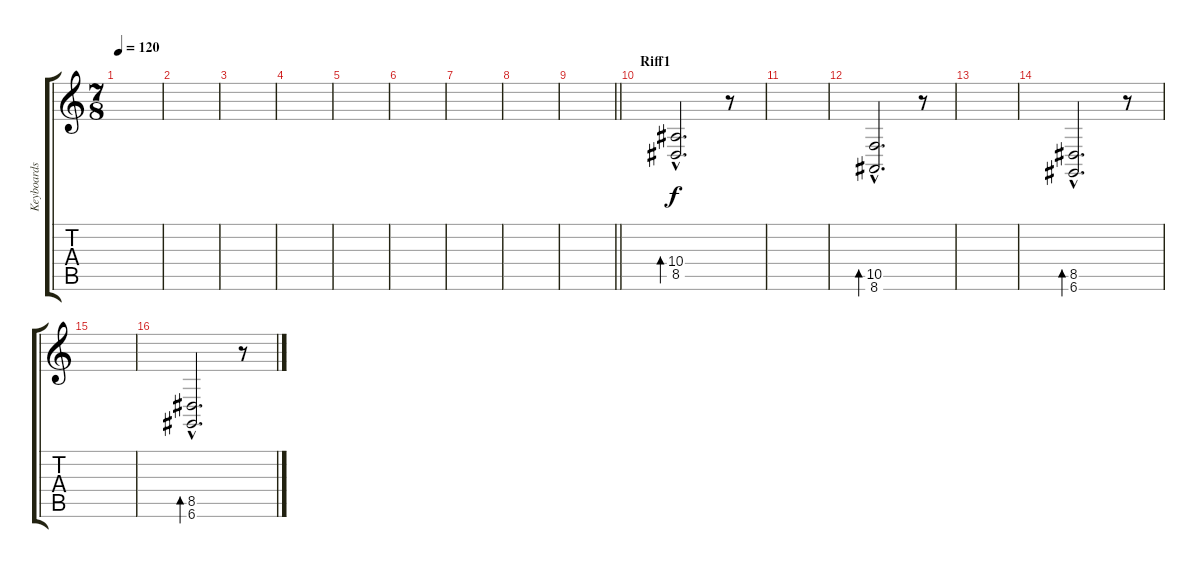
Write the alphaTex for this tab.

\track ("Keyboards" "Keyboards") {instrument acousticgrandpiano}
\staff {score tabs}
\tuning (D4 A3 F3 C3 G2 D2) {hide}
\ts (7 8)
\tempo 120
\clef g2
\ks c
|
|
|
|
|
|
|
|
\barLineRight lightlight
|
\section ("" "Riff1")
(10.4{hac} 8.5{hac}).2{d bd 480} r.8 |
|
(10.5{hac} 8.6{hac}).2{d bd 480} r.8 |
|
(8.5{hac} 6.6{hac}).2{d bd 480} r.8 |
|
(8.5{hac} 6.6{hac}).2{d bd 480} r.8
